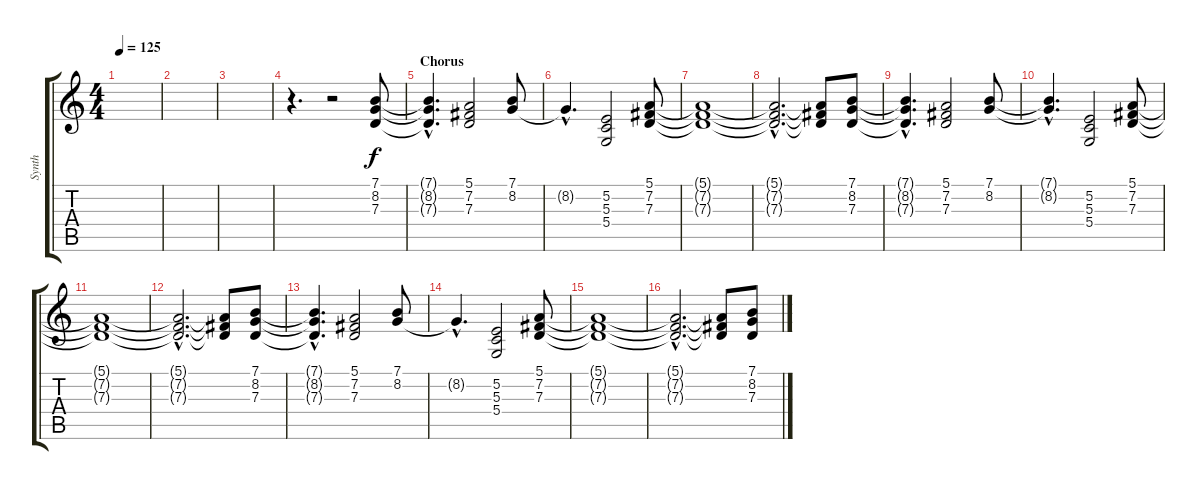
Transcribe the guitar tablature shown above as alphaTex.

\track ("Synth" "Synth") {instrument lead2sawtooth}
\staff {score tabs}
\tuning (E4 B3 G3 D3 A2 E2) {hide}
\ts (4 4)
\tempo 125
\clef g2
\ks c
|
|
|
r.4{d} r.2 (7.1 8.2 7.3).8 |
\section ("" "Chorus")
(7.1{hac t} 8.2{hac t} 7.3{hac t}).4{d} (5.1 7.2 7.3).2 (7.1 8.2).8 |
8.2{hac t}.4{d} (5.2 5.3 5.4).2 (5.1 7.2 7.3).8 |
(5.1{t} 7.2{t} 7.3{t}).1 |
(5.1{hac t} 7.2{hac t} 7.3{hac t}).2{d} (5.1{t} 7.2{t} 7.3{t}).8 (7.1 8.2 7.3).8 |
(7.1{hac t} 8.2{hac t} 7.3{hac t}).4{d} (5.1 7.2 7.3).2 (7.1 8.2).8 |
(7.1{hac t} 8.2{hac t}).4{d} (5.2 5.3 5.4).2 (5.1 7.2 7.3).8 |
(5.1{t} 7.2{t} 7.3{t}).1 |
(5.1{hac t} 7.2{hac t} 7.3{hac t}).2{d} (5.1{t} 7.2{t} 7.3{t}).8 (7.1 8.2 7.3).8 |
(7.1{hac t} 8.2{hac t} 7.3{hac t}).4{d} (5.1 7.2 7.3).2 (7.1 8.2).8 |
8.2{hac t}.4{d} (5.2 5.3 5.4).2 (5.1 7.2 7.3).8 |
(5.1{t} 7.2{t} 7.3{t}).1 |
(5.1{hac t} 7.2{hac t} 7.3{hac t}).2{d} (5.1{t} 7.2{t} 7.3{t}).8 (7.1 8.2 7.3).8
